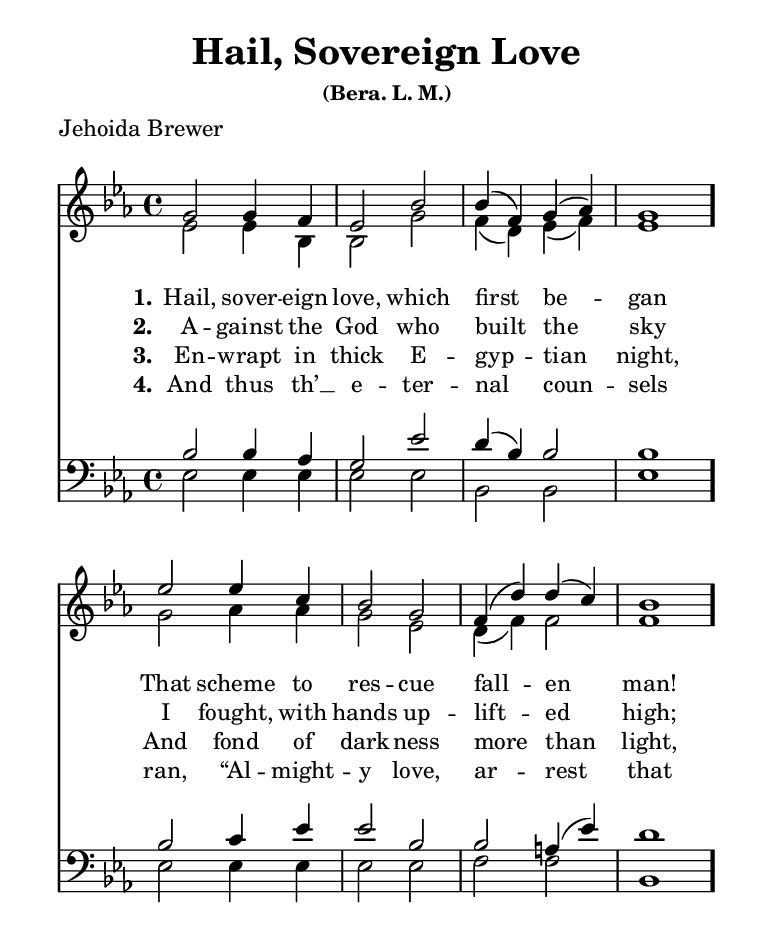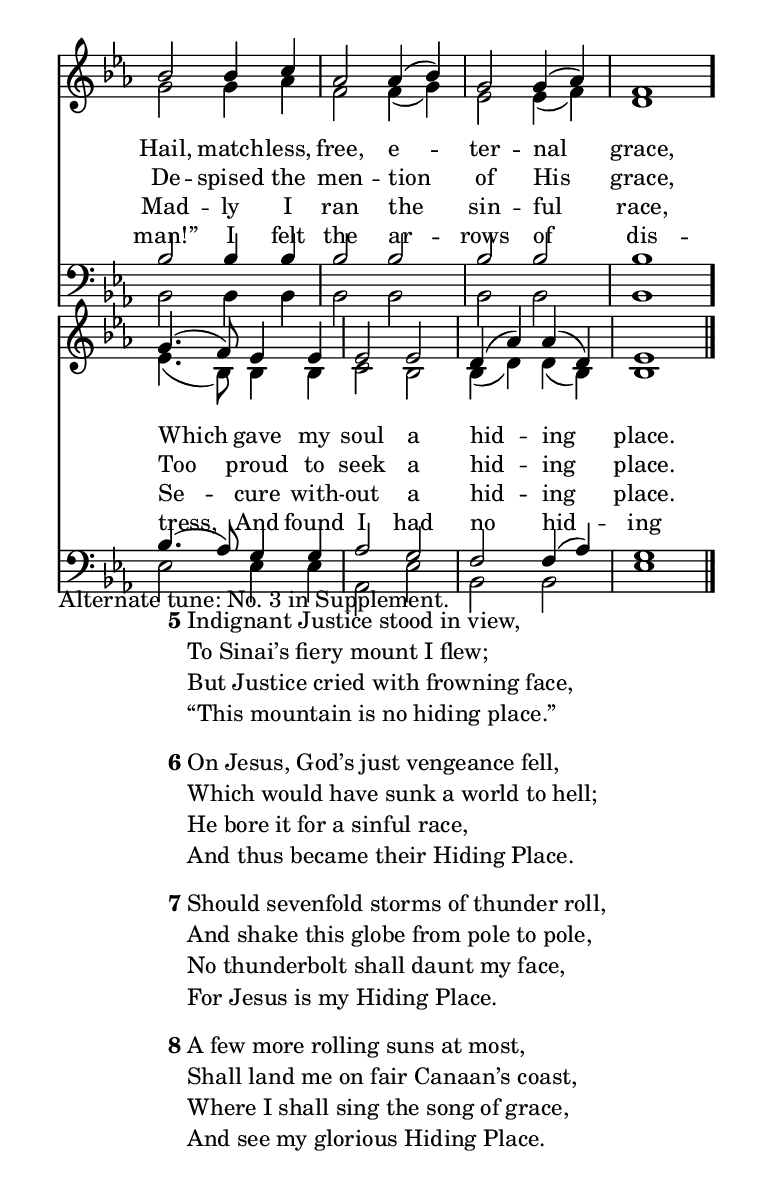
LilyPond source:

\include "common/global.ily"
\paper {
  \include "common/paper.ily"
  ragged-bottom = ##t
  ragged-last-bottom = ##t
  systems-per-page = 2
  %page-count = ##f
}

\header{
  title = "Hail, Sovereign Love"
  subsubtitle = "(Bera. L. M.)"
  %meter = "L.M."
  poet = "Jehoida Brewer"
  %composer = ""
  %copyright = ""
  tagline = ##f
}

% for fermata in MIDI
ta = { \tempo 4=110 }
tb = { \tempo 4=55  }

patternAA = { c2       c4 c4 | c2 c2      | c4( c4) c4( c4) | c1 }
patternAB = { c2       c4 c4 | c2 c2      | c4( c4) c2      | c1 }
patternAC = { c2       c4 c4 | c2 c2      | c2      c2      | c1 }
patternAD = { c2       c4 c4 | c2 c2      | c2      c4( c4) | c1 }
patternAE = { c2       c4 c4 | c2 c4( c4) | c2      c4( c4) | c1 }
patternAF = { c4.( c8) c4 c4 | c2 c2      | c4( c4) c4( c4) | c1 }
patternAG = { c4.( c8) c4 c4 | c2 c2      | c2      c4( c4) | c1 }

global = {
  \include "common/overrides.ily"
  \override Staff.TimeSignature.style = #'()
  \time 4/4
  \override Score.MetronomeMark.transparent = ##t % hide all fermata changes too
  \ta
  \key ees \major
  %\partial 4
  \autoBeamOff
}

notesSoprano = {
\global
\relative c'' {

  \changePitch \patternAA { g g f | ees bes' bes f g aes | g }
  \changePitch \patternAA { ees' ees c | bes g | f d' d c | bes }
  \changePitch \patternAE { bes bes c | aes aes bes | g g aes | f }
  \changePitch \patternAF { g f ees ees | ees ees | d aes' aes d, | ees }

  \bar "|."

}
}

notesAlto = {
\global
\relative e' {

  \changePitch \patternAA { ees ees bes | bes g' | f d ees f | ees }
  \changePitch \patternAB { g aes aes | g ees | d f f | f }
  \changePitch \patternAE { g g aes | f f g | ees ees f | d }
  \changePitch \patternAF { ees bes bes bes | c bes | bes d d bes | bes }

}
}

notesTenor = {
\global
\relative a {

  \changePitch \patternAB { bes bes aes | g ees' | d bes bes | bes }
  \changePitch \patternAD { bes | c ees | ees bes | bes a ees' | d }
  \changePitch \patternAC { bes bes bes | bes bes | bes bes | bes }
  \changePitch \patternAG { bes aes | g g | aes g | f f aes | g }

}
}

notesBass = {
\global
\relative f {

  \changePitch \patternAC { ees ees ees | ees ees | bes bes | ees }
  \changePitch \patternAC { ees ees ees | ees ees | f f | bes, }
  \changePitch \patternAC { bes bes bes | bes bes | bes bes | bes }
  \changePitch \patternAC { ees ees ees | aes, ees' | bes bes | ees }

}
}

wordsA = \lyricmode {
\set stanza = "1."

Hail, sover -- eign love, which first be -- gan \bar "."
That scheme to res -- cue fall -- en man! \bar "."
Hail, match -- less, free, e -- ter -- nal grace, \bar "."
Which gave my soul a hid -- ing place. \bar "."

}

wordsB = \lyricmode {
\set stanza = "2."

A -- gainst the God who built the sky
I fought, with hands up -- lift -- ed high;
De -- spised the men -- tion of His grace,
Too proud to seek a hid -- ing place.

}

wordsC = \lyricmode {
\set stanza = "3."

En -- wrapt in thick E -- gyp -- tian night,
And fond of dark -- ness more than light,
Mad -- ly I ran the sin -- ful race,
Se -- cure with -- out a hid -- ing place.

}

wordsD = \lyricmode {
\set stanza = "4."

And thus th’ __ e -- ter -- nal coun -- sels ran,
“Al -- might -- y love, ar -- rest that man!”
I felt the ar -- rows of dis -- tress,
And found I had no hid -- ing place.

}

wordsE = \markuplist {

\line { Indignant Justice stood in view, }
\line { To Sinai’s fiery mount I flew; }
\line { But Justice cried with frowning face, }
\line { “This mountain is no hiding place.” }

}

wordsF = \markuplist {

\line { On Jesus, God’s just vengeance fell, }
\line { Which would have sunk a world to hell; }
\line { He bore it for a sinful race, }
\line { And thus became their Hiding Place. }

}

wordsG = \markuplist {

\line { Should sevenfold storms of thunder roll, }
\line { And shake this globe from pole to pole, }
\line { No thunderbolt shall daunt my face, }
\line { For Jesus is my Hiding Place. }

}

wordsH = \markuplist {

\line { A few more rolling suns at most, }
\line { Shall land me on fair Canaan’s coast, }
\line { Where I shall sing the song of grace, }
\line { And see my glorious Hiding Place. }

}

\score {
  \context ChoirStaff <<
    \context Staff = upper <<
      \set ChoirStaff.systemStartDelimiter = #'SystemStartBar
      \context Voice  = sopranos { \voiceOne << \notesSoprano >> }
      \context Voice  = altos { \voiceTwo << \notesAlto >> }
      \context Lyrics = one   \lyricsto sopranos \wordsA
      \context Lyrics = two   \lyricsto sopranos \wordsB
      \context Lyrics = three \lyricsto sopranos \wordsC
      \context Lyrics = four  \lyricsto sopranos \wordsD
    >>
    \context Staff = men <<
      \clef bass
      \context Voice  = tenors { \voiceOne << \notesTenor >> }
      \context Voice  = basses { \voiceTwo << \notesBass >> }
    >>
  >>
  \layout {
    \include "common/layout.ily"
  }
  \midi{
    \include "common/midi.ily"
  }
}

\noPageBreak

\markup {
	\raise #5
	\line { Alternate tune: No. 3 in Supplement. }
}

\noPageBreak


\markup { \fill-line { \column {
	% TODO centre number above verse as in original
  \line{ \bold 5 \column { \wordsE } } \combine \null \vspace #0.4
  \line{ \bold 6 \column { \wordsF } } \combine \null \vspace #0.4
  \line{ \bold 7 \column { \wordsG } } \combine \null \vspace #0.4
  \line{ \bold 8 \column { \wordsH } } \combine \null \vspace #0.4
} } }

\version "2.18.0"  % necessary for upgrading to future LilyPond versions.

% vi:set et ts=2 sw=2 ai nocindent syntax=lilypond
